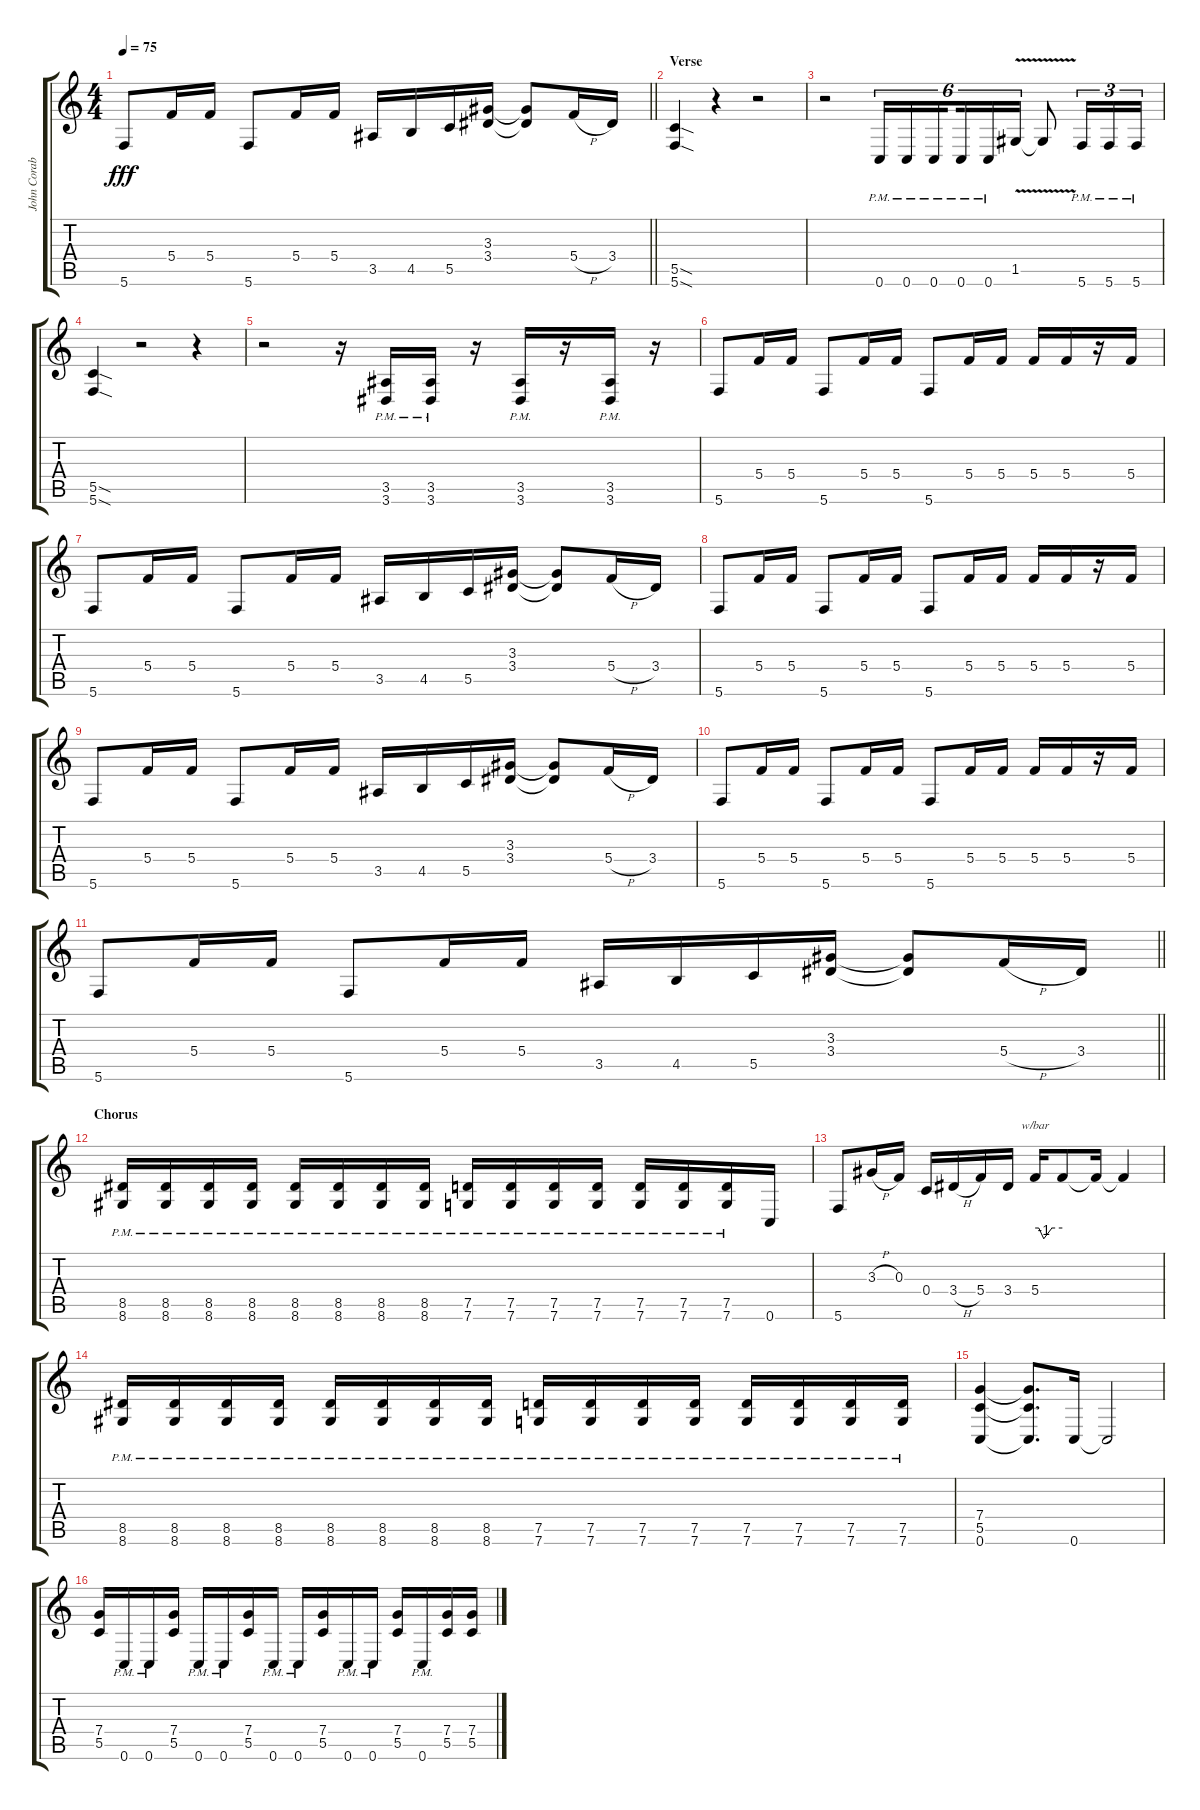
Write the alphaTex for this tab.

\track ("John Corabi - Rhytm Guitar" "John Corab") {instrument overdrivenguitar}
\staff {score tabs}
\tuning (D4 A3 F3 C3 G2 C2) {hide}
\ts (4 4)
\tempo 75
\clef g2
\barLineRight lightlight
\ks c
5.6.8{dy fff} 5.4.16 5.4.16 5.6.8 5.4.16 5.4.16 3.5.16 4.5.16 5.5.16 (3.3 3.4).16 (3.3{t} 3.4{t}).8 5.4{h}.16 3.4.16 |
\section ("" "Verse")
(5.5{sod} 5.6{sod}).4 r.4 r.2 |
r.2 0.6{pm}.16{tu (6 4)} 0.6{pm}.16{tu (6 4)} 0.6{pm}.16{tu (6 4) beam splitsecondary} 0.6{pm}.16{tu (6 4)} 0.6{pm}.16{tu (6 4)} 1.5{v}.16{tu (6 4)} 1.5{t}.8 5.6{pm}.16{tu (3 2)} 5.6{pm}.16{tu (3 2)} 5.6{pm}.16{tu (3 2)} |
(5.5{sod} 5.6{sod}).4 r.2 r.4 |
r.2 r.16 (3.5{pm} 3.6{pm}).16 (3.5{pm} 3.6{pm}).16 r.16 (3.5{pm} 3.6{pm}).16 r.16 (3.5{pm} 3.6{pm}).16 r.16 |
5.6.8 5.4.16 5.4.16 5.6.8 5.4.16 5.4.16 5.6.8 5.4.16 5.4.16 5.4.16 5.4.16 r.16 5.4.16 |
5.6.8 5.4.16 5.4.16 5.6.8 5.4.16 5.4.16 3.5.16 4.5.16 5.5.16 (3.3 3.4).16 (3.3{t} 3.4{t}).8 5.4{h}.16 3.4.16 |
5.6.8 5.4.16 5.4.16 5.6.8 5.4.16 5.4.16 5.6.8 5.4.16 5.4.16 5.4.16 5.4.16 r.16 5.4.16 |
5.6.8 5.4.16 5.4.16 5.6.8 5.4.16 5.4.16 3.5.16 4.5.16 5.5.16 (3.3 3.4).16 (3.3{t} 3.4{t}).8 5.4{h}.16 3.4.16 |
5.6.8 5.4.16 5.4.16 5.6.8 5.4.16 5.4.16 5.6.8 5.4.16 5.4.16 5.4.16 5.4.16 r.16 5.4.16 |
\barLineRight lightlight
5.6.8 5.4.16 5.4.16 5.6.8 5.4.16 5.4.16 3.5.16 4.5.16 5.5.16 (3.3 3.4).16 (3.3{t} 3.4{t}).8 5.4{h}.16 3.4.16 |
\section ("" "Chorus")
(8.5{pm} 8.6{pm}).16 (8.5{pm} 8.6{pm}).16 (8.5{pm} 8.6{pm}).16 (8.5{pm} 8.6{pm}).16 (8.5{pm} 8.6{pm}).16 (8.5{pm} 8.6{pm}).16 (8.5{pm} 8.6{pm}).16 (8.5{pm} 8.6{pm}).16 (7.5{pm} 7.6{pm}).16 (7.5{pm} 7.6{pm}).16 (7.5{pm} 7.6{pm}).16 (7.5{pm} 7.6{pm}).16 (7.5{pm} 7.6{pm}).16 (7.5{pm} 7.6{pm}).16 (7.5{pm} 7.6{pm}).16 0.6.16 |
5.6.8 3.3{h}.16 0.3.16 0.4.16 3.4{h}.16 5.4.16 3.4.16 5.4.16{tbe (custom default 0 0 8 0 19 -4 37 0 60 0)} 5.4{t}.8 5.4{t}.16 5.4{t}.4 |
(8.5{pm} 8.6{pm}).16 (8.5{pm} 8.6{pm}).16 (8.5{pm} 8.6{pm}).16 (8.5{pm} 8.6{pm}).16 (8.5{pm} 8.6{pm}).16 (8.5{pm} 8.6{pm}).16 (8.5{pm} 8.6{pm}).16 (8.5{pm} 8.6{pm}).16 (7.5{pm} 7.6{pm}).16 (7.5{pm} 7.6{pm}).16 (7.5{pm} 7.6{pm}).16 (7.5{pm} 7.6{pm}).16 (7.5{pm} 7.6{pm}).16 (7.5{pm} 7.6{pm}).16 (7.5{pm} 7.6{pm}).16 (7.5{pm} 7.6{pm}).16 |
(7.4 5.5 0.6).4 (7.4{t} 5.5{t} 0.6{t}).8{d} 0.6.16 0.6{t}.2 |
(7.4 5.5).16 0.6{pm}.16 0.6{pm}.16 (7.4 5.5).16 0.6{pm}.16 0.6{pm}.16 (7.4 5.5).16 0.6{pm}.16 0.6{pm}.16 (7.4 5.5).16 0.6{pm}.16 0.6{pm}.16 (7.4 5.5).16 0.6{pm}.16 (7.4 5.5).16 (7.4 5.5).16
